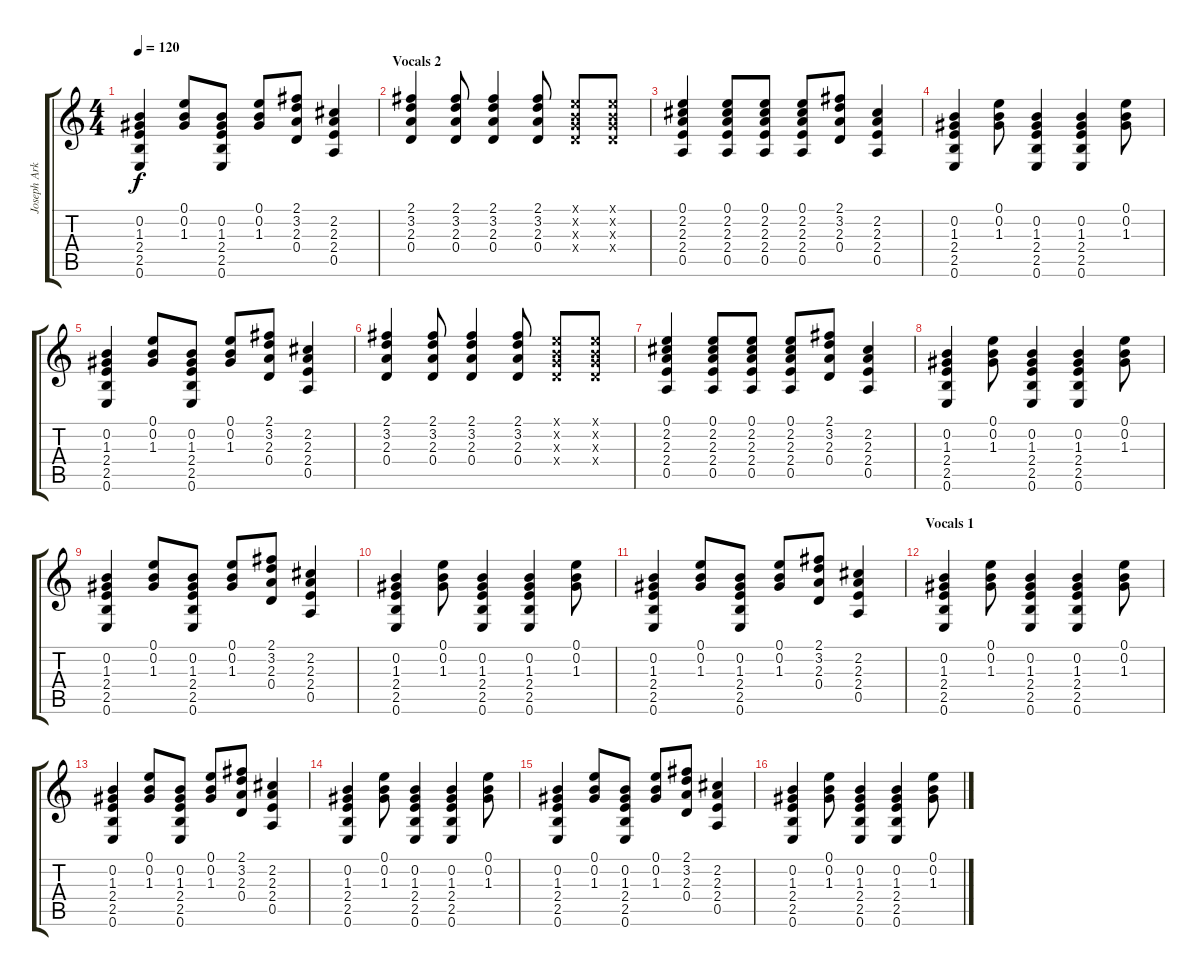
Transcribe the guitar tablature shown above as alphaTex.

\track ("Joseph Arkansas" "Joseph Ark") {instrument acousticguitarsteel}
\staff {score tabs}
\tuning (E4 B3 G3 D3 A2 E2) {hide}
\ts (4 4)
\tempo 120
\clef g2
\ks c
(0.2 1.3 2.4 2.5 0.6).4{dy f} (0.1 0.2 1.3).8 (0.2 1.3 2.4 2.5 0.6).8 (0.1 0.2 1.3).8 (2.1 3.2 2.3 0.4).8 (2.2 2.3 2.4 0.5).4 |
\section ("" "Vocals 2")
(2.1 3.2 2.3 0.4).4 (2.1 3.2 2.3 0.4).8 (2.1 3.2 2.3 0.4).4 (2.1 3.2 2.3 0.4).8 (0.1{x} 0.2{x} 0.3{x} 0.4{x}).8 (0.1{x} 0.2{x} 0.3{x} 0.4{x}).8 |
(0.1 2.2 2.3 2.4 0.5).4 (0.1 2.2 2.3 2.4 0.5).8 (0.1 2.2 2.3 2.4 0.5).8 (0.1 2.2 2.3 2.4 0.5).8 (2.1 3.2 2.3 0.4).8 (2.2 2.3 2.4 0.5).4 |
(0.2 1.3 2.4 2.5 0.6).4 (0.1 0.2 1.3).8 (0.2 1.3 2.4 2.5 0.6).4 (0.2 1.3 2.4 2.5 0.6).4 (0.1 0.2 1.3).8 |
(0.2 1.3 2.4 2.5 0.6).4 (0.1 0.2 1.3).8 (0.2 1.3 2.4 2.5 0.6).8 (0.1 0.2 1.3).8 (2.1 3.2 2.3 0.4).8 (2.2 2.3 2.4 0.5).4 |
(2.1 3.2 2.3 0.4).4 (2.1 3.2 2.3 0.4).8 (2.1 3.2 2.3 0.4).4 (2.1 3.2 2.3 0.4).8 (0.1{x} 0.2{x} 0.3{x} 0.4{x}).8 (0.1{x} 0.2{x} 0.3{x} 0.4{x}).8 |
(0.1 2.2 2.3 2.4 0.5).4 (0.1 2.2 2.3 2.4 0.5).8 (0.1 2.2 2.3 2.4 0.5).8 (0.1 2.2 2.3 2.4 0.5).8 (2.1 3.2 2.3 0.4).8 (2.2 2.3 2.4 0.5).4 |
(0.2 1.3 2.4 2.5 0.6).4 (0.1 0.2 1.3).8 (0.2 1.3 2.4 2.5 0.6).4 (0.2 1.3 2.4 2.5 0.6).4 (0.1 0.2 1.3).8 |
(0.2 1.3 2.4 2.5 0.6).4 (0.1 0.2 1.3).8 (0.2 1.3 2.4 2.5 0.6).8 (0.1 0.2 1.3).8 (2.1 3.2 2.3 0.4).8 (2.2 2.3 2.4 0.5).4 |
(0.2 1.3 2.4 2.5 0.6).4 (0.1 0.2 1.3).8 (0.2 1.3 2.4 2.5 0.6).4 (0.2 1.3 2.4 2.5 0.6).4 (0.1 0.2 1.3).8 |
(0.2 1.3 2.4 2.5 0.6).4 (0.1 0.2 1.3).8 (0.2 1.3 2.4 2.5 0.6).8 (0.1 0.2 1.3).8 (2.1 3.2 2.3 0.4).8 (2.2 2.3 2.4 0.5).4 |
\section ("" "Vocals 1")
(0.2 1.3 2.4 2.5 0.6).4 (0.1 0.2 1.3).8 (0.2 1.3 2.4 2.5 0.6).4 (0.2 1.3 2.4 2.5 0.6).4 (0.1 0.2 1.3).8 |
(0.2 1.3 2.4 2.5 0.6).4 (0.1 0.2 1.3).8 (0.2 1.3 2.4 2.5 0.6).8 (0.1 0.2 1.3).8 (2.1 3.2 2.3 0.4).8 (2.2 2.3 2.4 0.5).4 |
(0.2 1.3 2.4 2.5 0.6).4 (0.1 0.2 1.3).8 (0.2 1.3 2.4 2.5 0.6).4 (0.2 1.3 2.4 2.5 0.6).4 (0.1 0.2 1.3).8 |
(0.2 1.3 2.4 2.5 0.6).4 (0.1 0.2 1.3).8 (0.2 1.3 2.4 2.5 0.6).8 (0.1 0.2 1.3).8 (2.1 3.2 2.3 0.4).8 (2.2 2.3 2.4 0.5).4 |
(0.2 1.3 2.4 2.5 0.6).4 (0.1 0.2 1.3).8 (0.2 1.3 2.4 2.5 0.6).4 (0.2 1.3 2.4 2.5 0.6).4 (0.1 0.2 1.3).8
